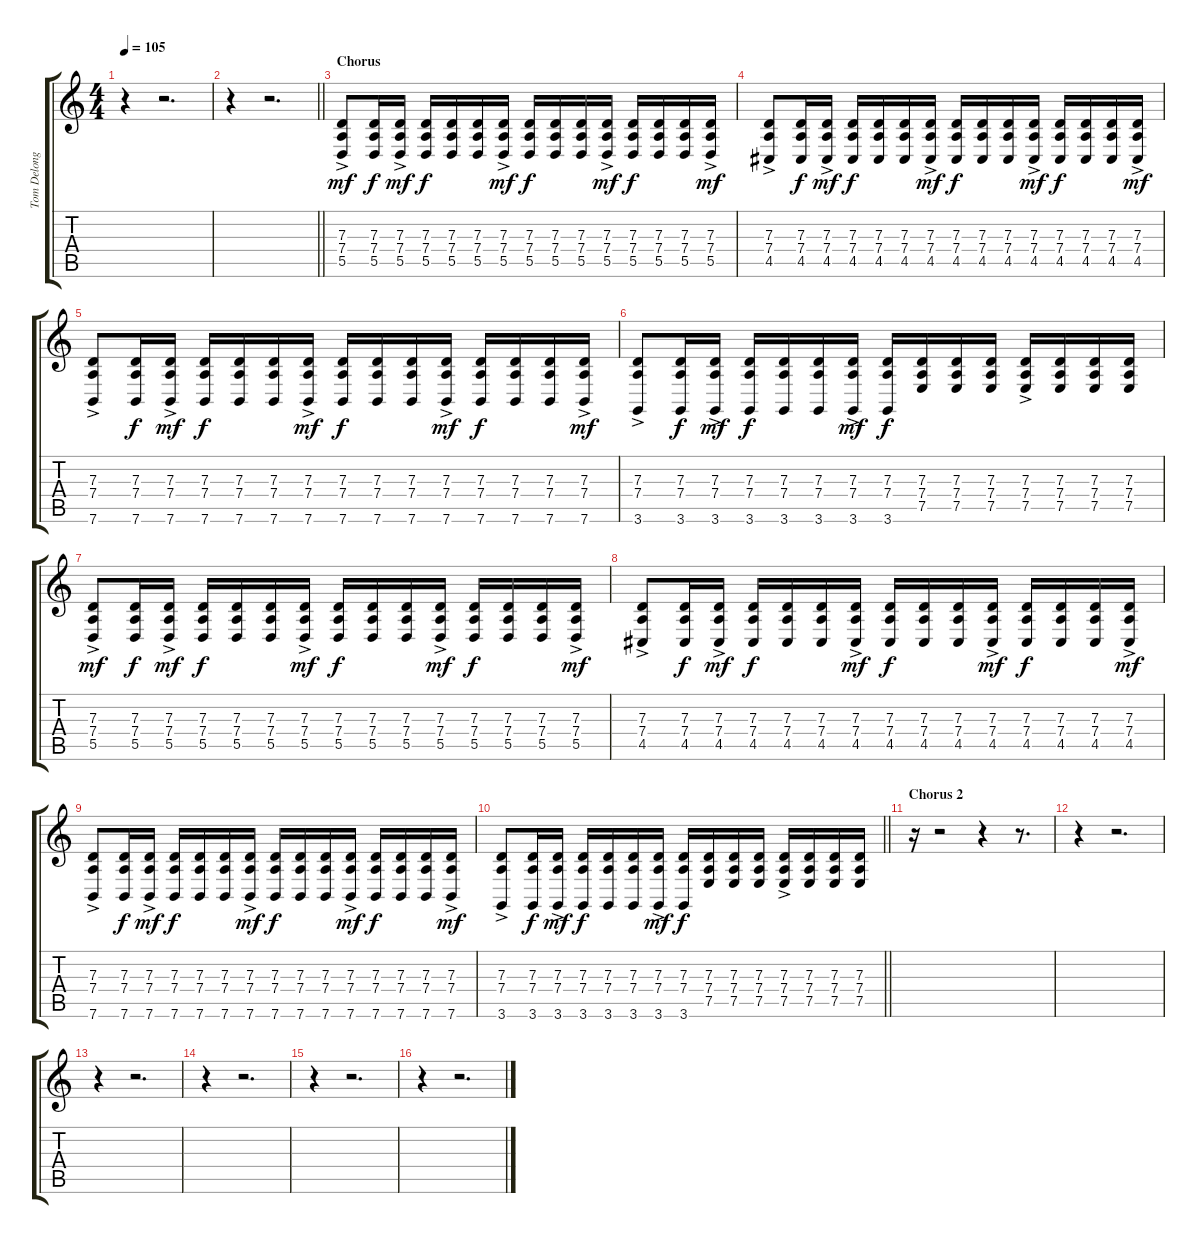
\track ("Tom Delonge" "Tom Delong") {instrument pad6metallic}
\staff {score tabs}
\tuning (E4 B3 G3 D3 A2 E2) {hide}
\ts (4 4)
\tempo 105
\clef g2
\ks c
r.4{dy f} r.2{d} |
\barLineRight lightlight
r.4 r.2{d} |
\section ("" "Chorus")
(7.3{ac} 7.4{ac} 5.5{ac}).8{dy mf} (7.3 7.4 5.5).16{dy f} (7.3{ac} 7.4{ac} 5.5{ac}).16{dy mf} (7.3 7.4 5.5).16{dy f} (7.3 7.4 5.5).16 (7.3 7.4 5.5).16 (7.3{ac} 7.4{ac} 5.5{ac}).16{dy mf} (7.3 7.4 5.5).16{dy f} (7.3 7.4 5.5).16 (7.3 7.4 5.5).16 (7.3{ac} 7.4{ac} 5.5{ac}).16{dy mf} (7.3 7.4 5.5).16{dy f} (7.3 7.4 5.5).16 (7.3 7.4 5.5).16 (7.3{ac} 7.4{ac} 5.5{ac}).16{dy mf} |
(7.3{ac} 7.4{ac} 4.5{ac}).8 (7.3 7.4 4.5).16{dy f} (7.3{ac} 7.4{ac} 4.5{ac}).16{dy mf} (7.3 7.4 4.5).16{dy f} (7.3 7.4 4.5).16 (7.3 7.4 4.5).16 (7.3{ac} 7.4{ac} 4.5{ac}).16{dy mf} (7.3 7.4 4.5).16{dy f} (7.3 7.4 4.5).16 (7.3 7.4 4.5).16 (7.3{ac} 7.4{ac} 4.5{ac}).16{dy mf} (7.3 7.4 4.5).16{dy f} (7.3 7.4 4.5).16 (7.3 7.4 4.5).16 (7.3{ac} 7.4{ac} 4.5{ac}).16{dy mf} |
(7.3{ac} 7.4{ac} 7.6{ac}).8 (7.3 7.4 7.6).16{dy f} (7.3{ac} 7.4{ac} 7.6{ac}).16{dy mf} (7.3 7.4 7.6).16{dy f} (7.3 7.4 7.6).16 (7.3 7.4 7.6).16 (7.3{ac} 7.4{ac} 7.6{ac}).16{dy mf} (7.3 7.4 7.6).16{dy f} (7.3 7.4 7.6).16 (7.3 7.4 7.6).16 (7.3{ac} 7.4{ac} 7.6{ac}).16{dy mf} (7.3 7.4 7.6).16{dy f} (7.3 7.4 7.6).16 (7.3 7.4 7.6).16 (7.3{ac} 7.4{ac} 7.6{ac}).16{dy mf} |
(7.3{ac} 7.4{ac} 3.6{ac}).8 (7.3 7.4 3.6).16{dy f} (7.3{ac} 7.4{ac} 3.6{ac}).16{dy mf} (7.3 7.4 3.6).16{dy f} (7.3 7.4 3.6).16 (7.3 7.4 3.6).16 (7.3{ac} 7.4{ac} 3.6{ac}).16{dy mf} (7.3 7.4 3.6).16{dy f} (7.3 7.4 7.5).16 (7.3 7.4 7.5).16 (7.3 7.4 7.5).16 (7.3{ac} 7.4{ac} 7.5).16 (7.3 7.4 7.5).16 (7.3 7.4 7.5).16 (7.3 7.4 7.5).16 |
(7.3{ac} 7.4{ac} 5.5{ac}).8{dy mf} (7.3 7.4 5.5).16{dy f} (7.3{ac} 7.4{ac} 5.5{ac}).16{dy mf} (7.3 7.4 5.5).16{dy f} (7.3 7.4 5.5).16 (7.3 7.4 5.5).16 (7.3{ac} 7.4{ac} 5.5{ac}).16{dy mf} (7.3 7.4 5.5).16{dy f} (7.3 7.4 5.5).16 (7.3 7.4 5.5).16 (7.3{ac} 7.4{ac} 5.5{ac}).16{dy mf} (7.3 7.4 5.5).16{dy f} (7.3 7.4 5.5).16 (7.3 7.4 5.5).16 (7.3{ac} 7.4{ac} 5.5{ac}).16{dy mf} |
(7.3{ac} 7.4{ac} 4.5{ac}).8 (7.3 7.4 4.5).16{dy f} (7.3{ac} 7.4{ac} 4.5{ac}).16{dy mf} (7.3 7.4 4.5).16{dy f} (7.3 7.4 4.5).16 (7.3 7.4 4.5).16 (7.3{ac} 7.4{ac} 4.5{ac}).16{dy mf} (7.3 7.4 4.5).16{dy f} (7.3 7.4 4.5).16 (7.3 7.4 4.5).16 (7.3{ac} 7.4{ac} 4.5{ac}).16{dy mf} (7.3 7.4 4.5).16{dy f} (7.3 7.4 4.5).16 (7.3 7.4 4.5).16 (7.3{ac} 7.4{ac} 4.5{ac}).16{dy mf} |
(7.3{ac} 7.4{ac} 7.6{ac}).8 (7.3 7.4 7.6).16{dy f} (7.3{ac} 7.4{ac} 7.6{ac}).16{dy mf} (7.3 7.4 7.6).16{dy f} (7.3 7.4 7.6).16 (7.3 7.4 7.6).16 (7.3{ac} 7.4{ac} 7.6{ac}).16{dy mf} (7.3 7.4 7.6).16{dy f} (7.3 7.4 7.6).16 (7.3 7.4 7.6).16 (7.3{ac} 7.4{ac} 7.6{ac}).16{dy mf} (7.3 7.4 7.6).16{dy f} (7.3 7.4 7.6).16 (7.3 7.4 7.6).16 (7.3{ac} 7.4{ac} 7.6{ac}).16{dy mf} |
\barLineRight lightlight
(7.3{ac} 7.4{ac} 3.6{ac}).8 (7.3 7.4 3.6).16{dy f} (7.3{ac} 7.4{ac} 3.6{ac}).16{dy mf} (7.3 7.4 3.6).16{dy f} (7.3 7.4 3.6).16 (7.3 7.4 3.6).16 (7.3{ac} 7.4{ac} 3.6{ac}).16{dy mf} (7.3 7.4 3.6).16{dy f} (7.3 7.4 7.5).16 (7.3 7.4 7.5).16 (7.3 7.4 7.5).16 (7.3{ac} 7.4{ac} 7.5).16 (7.3 7.4 7.5).16 (7.3 7.4 7.5).16 (7.3 7.4 7.5).16 |
\section ("" "Chorus 2")
r.16 r.2 r.4 r.8{d} |
r.4 r.2{d} |
r.4 r.2{d} |
r.4 r.2{d} |
r.4 r.2{d} |
r.4 r.2{d}
